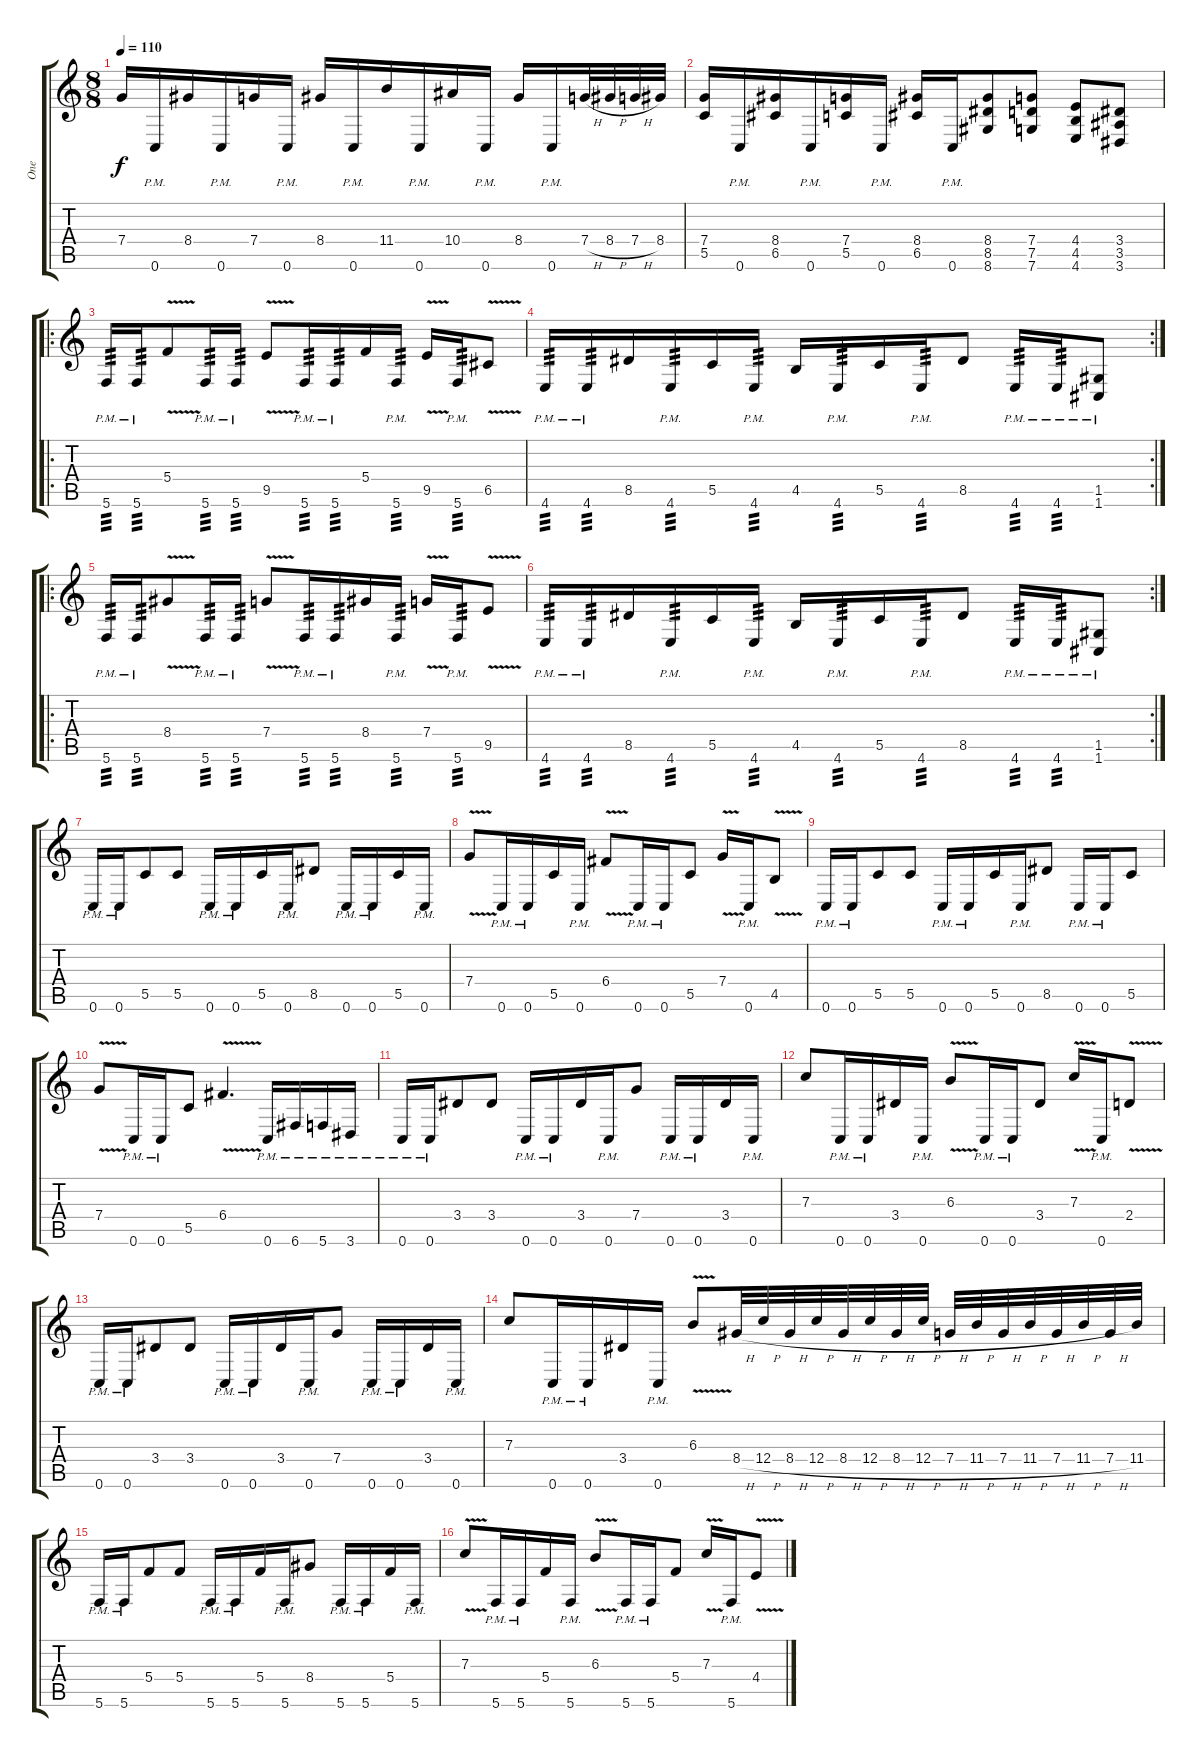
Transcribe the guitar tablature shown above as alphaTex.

\track ("One" "One") {instrument distortionguitar}
\staff {score tabs}
\tuning (D4 A3 F3 C3 G2 C2) {hide}
\ts (8 8)
\tempo 110
\clef g2
\ks c
7.4.16{dy f} 0.6{pm}.16 8.4.16 0.6{pm}.16 7.4.16 0.6{pm}.16 8.4.16 0.6{pm}.16 11.4.16 0.6{pm}.16 10.4.16 0.6{pm}.16 8.4.16 0.6{pm}.16 7.4{h}.32 8.4{h}.32 7.4{h}.32 8.4.32 |
(7.4 5.5).16 0.6{pm}.16 (8.4 6.5).16 0.6{pm}.16 (7.4 5.5).16 0.6{pm}.16 (8.4 6.5).16 0.6{pm}.16 (8.4 8.5 8.6).8 (7.4 7.5 7.6).8 (4.4 4.5 4.6).8 (3.4 3.5 3.6).8 |
\ro
5.6{pm}.16{tp 3} 5.6{pm}.16{tp 3} 5.4{v}.8 5.6{pm}.16{tp 3} 5.6{pm}.16{tp 3} 9.5{v}.8 5.6{pm}.16{tp 3} 5.6{pm}.16{tp 3} 5.4.16 5.6{pm}.16{tp 3} 9.5{v}.16 5.6{pm}.16{tp 3} 6.5{v}.8 |
\rc 2
4.6{pm}.16{tp 3} 4.6{pm}.16{tp 3} 8.5.16 4.6{pm}.16{tp 3} 5.5.16 4.6{pm}.16{tp 3} 4.5.16 4.6{pm}.16{tp 3} 5.5.16 4.6{pm}.16{tp 3} 8.5.8 4.6{pm}.16{tp 3} 4.6{pm}.16{tp 3} (1.5{pm} 1.6{pm}).8 |
\ro
5.6{pm}.16{tp 3} 5.6{pm}.16{tp 3} 8.4{v}.8 5.6{pm}.16{tp 3} 5.6{pm}.16{tp 3} 7.4{v}.8 5.6{pm}.16{tp 3} 5.6{pm}.16{tp 3} 8.4.16 5.6{pm}.16{tp 3} 7.4{v}.16 5.6{pm}.16{tp 3} 9.5{v}.8 |
\rc 2
4.6{pm}.16{tp 3} 4.6{pm}.16{tp 3} 8.5.16 4.6{pm}.16{tp 3} 5.5.16 4.6{pm}.16{tp 3} 4.5.16 4.6{pm}.16{tp 3} 5.5.16 4.6{pm}.16{tp 3} 8.5.8 4.6{pm}.16{tp 3} 4.6{pm}.16{tp 3} (1.5{pm} 1.6{pm}).8 |
0.6{pm}.16 0.6{pm}.16 5.5.8 5.5.8 0.6{pm}.16 0.6{pm}.16 5.5.16 0.6{pm}.16 8.5.8 0.6{pm}.16 0.6{pm}.16 5.5.16 0.6{pm}.16 |
7.4{v}.8 0.6{pm}.16 0.6{pm}.16 5.5.16 0.6{pm}.16 6.4{v}.8 0.6{pm}.16 0.6{pm}.16 5.5.8 7.4{v}.16 0.6{pm}.16 4.5{v}.8 |
0.6{pm}.16 0.6{pm}.16 5.5.8 5.5.8 0.6{pm}.16 0.6{pm}.16 5.5.16 0.6{pm}.16 8.5.8 0.6{pm}.16 0.6{pm}.16 5.5.8 |
7.4{v}.8 0.6{pm}.16 0.6{pm}.16 5.5.8 6.4{v}.4{d} 0.6{pm}.16 6.6{pm}.16 5.6{pm}.16 3.6{pm}.16 |
0.6{pm}.16 0.6{pm}.16 3.4.8 3.4.8 0.6{pm}.16 0.6{pm}.16 3.4.16 0.6{pm}.16 7.4.8 0.6{pm}.16 0.6{pm}.16 3.4.16 0.6{pm}.16 |
7.3.8 0.6{pm}.16 0.6{pm}.16 3.4.16 0.6{pm}.16 6.3{v}.8 0.6{pm}.16 0.6{pm}.16 3.4.8 7.3{v}.16 0.6{pm}.16 2.4{v}.8 |
0.6{pm}.16 0.6{pm}.16 3.4.8 3.4.8 0.6{pm}.16 0.6{pm}.16 3.4.16 0.6{pm}.16 7.4.8 0.6{pm}.16 0.6{pm}.16 3.4.16 0.6{pm}.16 |
7.3.8 0.6{pm}.16 0.6{pm}.16 3.4.16 0.6{pm}.16 6.3{v}.8 8.4{h}.32 12.4{h}.32 8.4{h}.32 12.4{h}.32 8.4{h}.32 12.4{h}.32 8.4{h}.32 12.4{h}.32 7.4{h}.32 11.4{h}.32 7.4{h}.32 11.4{h}.32 7.4{h}.32 11.4{h}.32 7.4{h}.32 11.4.32 |
5.6{pm}.16 5.6{pm}.16 5.4.8 5.4.8 5.6{pm}.16 5.6{pm}.16 5.4.16 5.6{pm}.16 8.4.8 5.6{pm}.16 5.6{pm}.16 5.4.16 5.6{pm}.16 |
7.3{v}.8 5.6{pm}.16 5.6{pm}.16 5.4.16 5.6{pm}.16 6.3{v}.8 5.6{pm}.16 5.6{pm}.16 5.4.8 7.3{v}.16 5.6{pm}.16 4.4{v}.8
